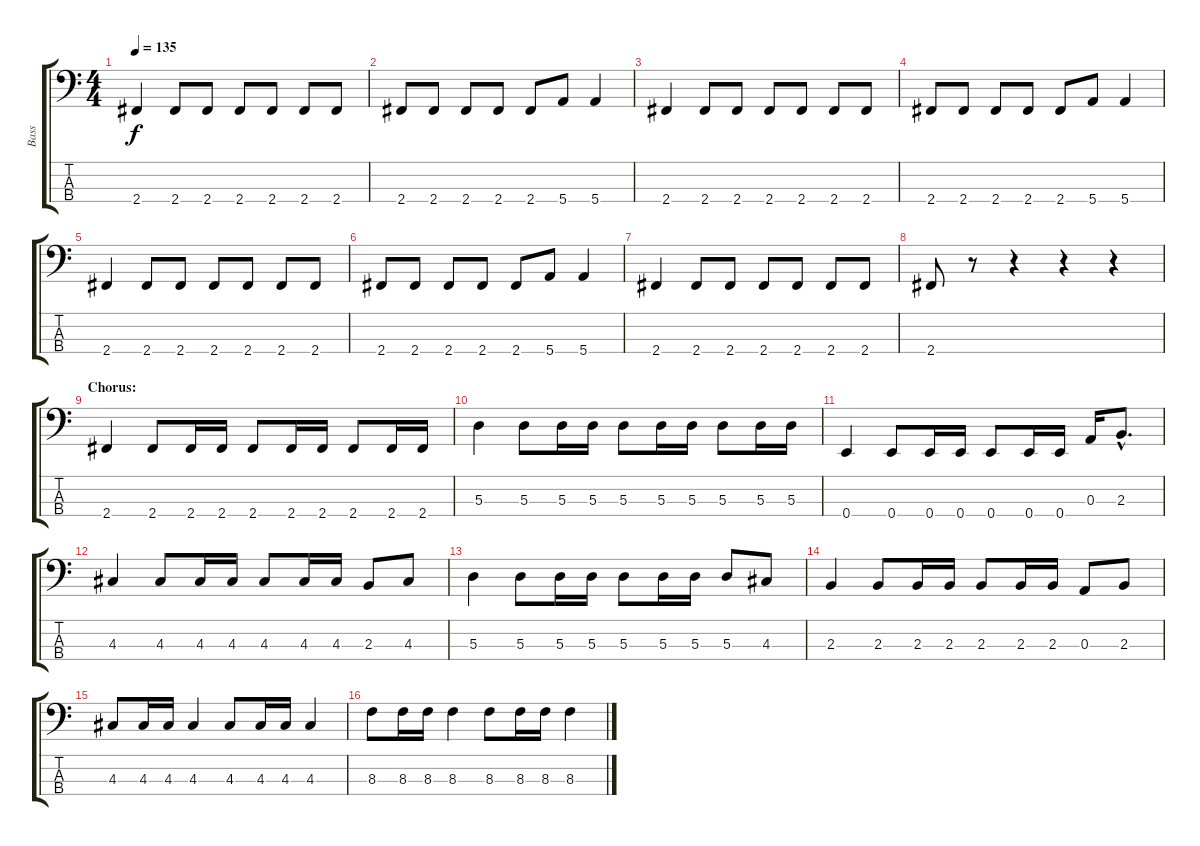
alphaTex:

\track ("Bass" "Bass") {instrument electricbasspick}
\staff {score tabs}
\tuning (G2 D2 A1 E1) {hide}
\ts (4 4)
\tempo 135
\clef f4
\ks c
2.4.4{dy f} 2.4.8 2.4.8 2.4.8 2.4.8 2.4.8 2.4.8 |
2.4.8 2.4.8 2.4.8 2.4.8 2.4.8 5.4.8 5.4.4 |
2.4.4 2.4.8 2.4.8 2.4.8 2.4.8 2.4.8 2.4.8 |
2.4.8 2.4.8 2.4.8 2.4.8 2.4.8 5.4.8 5.4.4 |
2.4.4 2.4.8 2.4.8 2.4.8 2.4.8 2.4.8 2.4.8 |
2.4.8 2.4.8 2.4.8 2.4.8 2.4.8 5.4.8 5.4.4 |
2.4.4 2.4.8 2.4.8 2.4.8 2.4.8 2.4.8 2.4.8 |
2.4.8 r.8 r.4 r.4 r.4 |
\section ("" "Chorus:")
2.4.4 2.4.8 2.4.16 2.4.16 2.4.8 2.4.16 2.4.16 2.4.8 2.4.16 2.4.16 |
5.3.4 5.3.8 5.3.16 5.3.16 5.3.8 5.3.16 5.3.16 5.3.8 5.3.16 5.3.16 |
0.4.4 0.4.8 0.4.16 0.4.16 0.4.8 0.4.16 0.4.16 0.3.16 2.3{hac}.8{d} |
4.3.4 4.3.8 4.3.16 4.3.16 4.3.8 4.3.16 4.3.16 2.3.8 4.3.8 |
5.3.4 5.3.8 5.3.16 5.3.16 5.3.8 5.3.16 5.3.16 5.3.8 4.3.8 |
2.3.4 2.3.8 2.3.16 2.3.16 2.3.8 2.3.16 2.3.16 0.3.8 2.3.8 |
4.3.8 4.3.16 4.3.16 4.3.4 4.3.8 4.3.16 4.3.16 4.3.4 |
8.3.8 8.3.16 8.3.16 8.3.4 8.3.8 8.3.16 8.3.16 8.3.4
